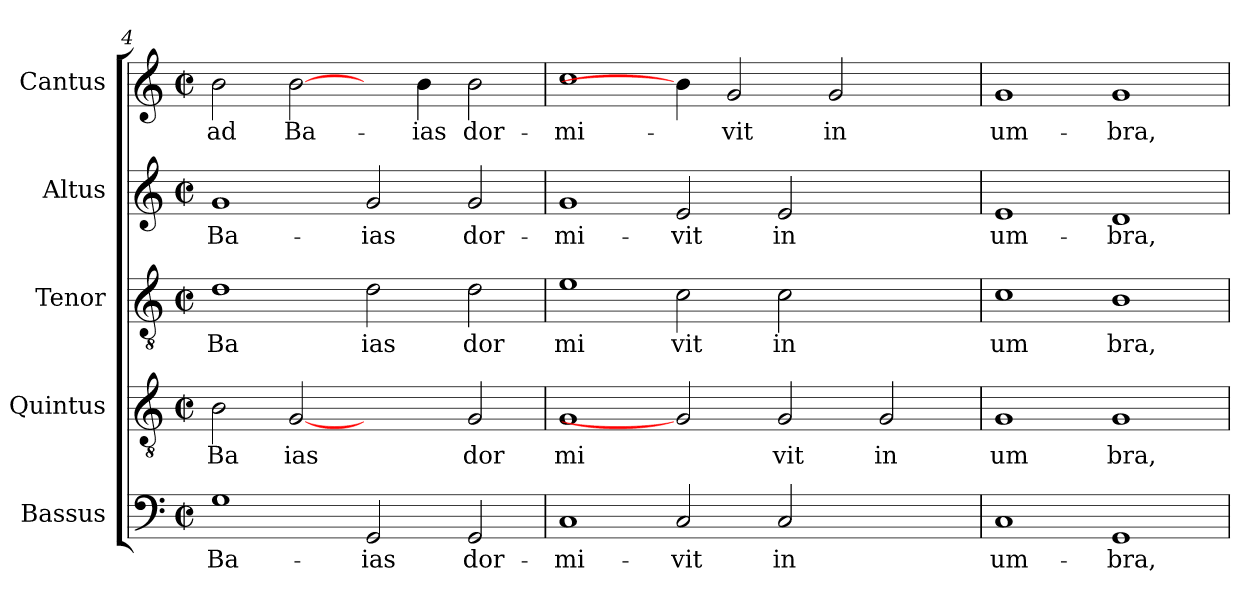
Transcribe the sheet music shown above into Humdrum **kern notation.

**kern	**text	**kern	**text	**kern	**text	**kern	**text	**kern	**text
*part5	*part5	*part4	*part4	*part3	*part3	*part2	*part2	*part1	*part1
*staff5	*staff5	*staff4	*staff4	*staff3	*staff3	*staff2	*staff2	*staff1	*staff1
*I"Bassus	*	*I"Quintus	*	*I"Tenor	*	*I"Altus	*	*I"Cantus	*
*clefF4	*	*clefGv2	*	*clefGv2	*	*clefG2	*	*clefG2	*
*M2/2	*	*M2/2	*	*M2/2	*	*M2/2	*	*M2/2	*
*met(c|)	*	*met(c|)	*	*met(c|)	*	*met(c|)	*	*met(c|)	*
=4	=4	=4	=4	=4	=4	=4	=4	=4	=4
!	!LO:LY:b:cj	!	!LO:LY:b:cj	!	!LO:LY:b:cj	!	!LO:LY:b:cj	!	!LO:LY:b:cj
1G	Ba-	2B\	Ba	1d	Ba	1g	Ba-	2b\	ad
!	!	!	!LO:LY:b:cj	!	!	!	!	!	!LO:LY:b:cj
.	.	[2G	ias	.	.	.	.	[2b\	Ba-
!	!LO:LY:b:cj	!	!	!	!LO:LY:b:cj	!	!LO:LY:b:cj	!	!
2GG/	-ias	2ryy	.	2d\	ias	2g/	-ias	4ryy	.
!	!	!	!	!	!	!	!	!	!LO:LY:b:cj
.	.	.	.	.	.	.	.	4b\	-ias
!	!LO:LY:b:cj	!	!LO:LY:b:cj	!	!LO:LY:b:cj	!	!LO:LY:b:cj	!	!LO:LY:b:cj
2GG/	dor-	2G/	dor	2d\	dor	2g/	dor-	2b\	dor-
=5	=5	=5	=5	=5	=5	=5	=5	=5	=5
!	!LO:LY:b:cj	!	!LO:LY:b:cj	!	!LO:LY:b:cj	!	!LO:LY:b:cj	!	!LO:LY:b:cj
1C	-mi-	1G	mi	1e	mi	1g	-mi-	1cc	-mi-
!	!LO:LY:b:cj	!	!	!	!LO:LY:b:cj	!	!LO:LY:b:cj	!	!
2C/	-vit	2G]	.	2c\	vit	2e/	-vit	4b\]	.
!	!	!	!	!	!	!	!	!	!LO:LY:b:cj
.	.	.	.	.	.	.	.	2g/	-vit
!	!LO:LY:b:cj	!	!LO:LY:b:cj	!	!LO:LY:b:cj	!	!LO:LY:b:cj	!	!
2C/	in	2G/	vit	2c\	in	2e/	in	.	.
!	!	!	!	!	!	!	!	!	!LO:LY:b:cj
.	.	.	.	.	.	.	.	2g/	in
!	!	!	!LO:LY:b:cj	!	!	!	!	!	!
2ryy	.	2G/	in	2ryy	.	2ryy	.	.	.
.	.	.	.	.	.	.	.	4ryy	.
=6	=6	=6	=6	=6	=6	=6	=6	=6	=6
!	!LO:LY:b:cj	!	!LO:LY:b:cj	!	!LO:LY:b:cj	!	!LO:LY:b:cj	!	!LO:LY:b:cj
1C	um-	1G	um	1c	um	1e	um-	1g	um-
!	!LO:LY:b:cj	!	!LO:LY:b:cj	!	!LO:LY:b:cj	!	!LO:LY:b:cj	!	!LO:LY:b:cj
1GG	-bra,	1G	bra,	1B	bra,	1d	-bra,	1g	-bra,
=	=	=	=	=	=	=	=	=	=
*-	*-	*-	*-	*-	*-	*-	*-	*-	*-
